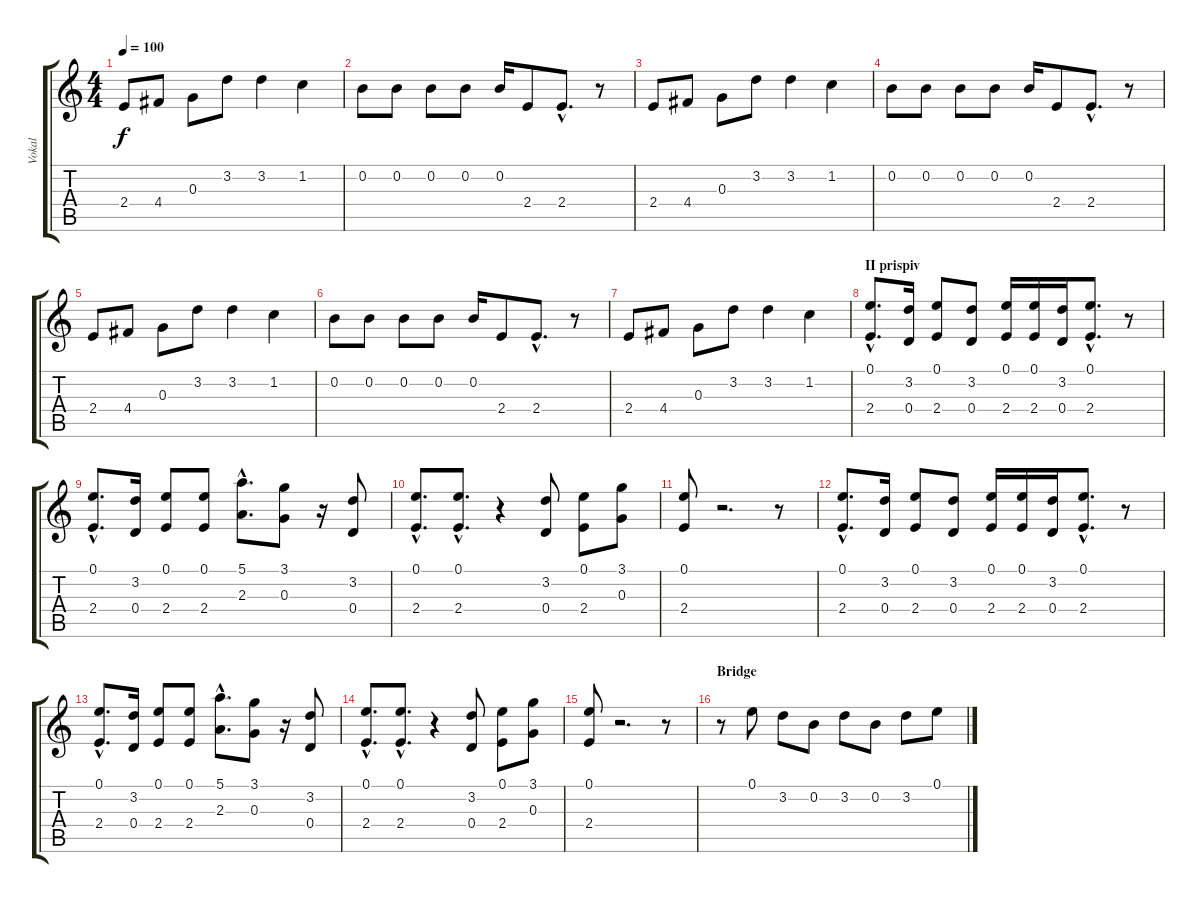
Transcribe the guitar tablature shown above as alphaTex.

\track ("Vokal" "Vokal") {instrument choiraahs}
\staff {score tabs}
\tuning (E5 B4 G4 D4 A3 E3) {hide}
\ts (4 4)
\tempo 100
\clef g2
\ks c
2.4.8{dy f} 4.4.8 0.3.8 3.2.8 3.2.4 1.2.4 |
0.2.8 0.2.8 0.2.8 0.2.8 0.2.16 2.4.8 2.4{hac}.8{d} r.8 |
2.4.8 4.4.8 0.3.8 3.2.8 3.2.4 1.2.4 |
0.2.8 0.2.8 0.2.8 0.2.8 0.2.16 2.4.8 2.4{hac}.8{d} r.8 |
2.4.8 4.4.8 0.3.8 3.2.8 3.2.4 1.2.4 |
0.2.8 0.2.8 0.2.8 0.2.8 0.2.16 2.4.8 2.4{hac}.8{d} r.8 |
2.4.8 4.4.8 0.3.8 3.2.8 3.2.4 1.2.4 |
\section ("" "II prispiv")
(0.1{hac} 2.4{hac}).8{d} (3.2 0.4).16 (0.1 2.4).8 (3.2 0.4).8 (0.1 2.4).16 (0.1 2.4).16 (3.2 0.4).16 (0.1{hac} 2.4{hac}).8{d} r.8 |
(0.1{hac} 2.4{hac}).8{d} (3.2 0.4).16 (0.1 2.4).8 (0.1 2.4).8 (5.1{hac} 2.3{hac}).8{d} (3.1 0.3).8 r.16 (3.2 0.4).8 |
(0.1{hac} 2.4{hac}).8{d} (0.1{hac} 2.4{hac}).8{d} r.4 (3.2 0.4).8 (0.1 2.4).8 (3.1 0.3).8 |
(0.1 2.4).8 r.2{d} r.8 |
(0.1{hac} 2.4{hac}).8{d} (3.2 0.4).16 (0.1 2.4).8 (3.2 0.4).8 (0.1 2.4).16 (0.1 2.4).16 (3.2 0.4).16 (0.1{hac} 2.4{hac}).8{d} r.8 |
(0.1{hac} 2.4{hac}).8{d} (3.2 0.4).16 (0.1 2.4).8 (0.1 2.4).8 (5.1{hac} 2.3{hac}).8{d} (3.1 0.3).8 r.16 (3.2 0.4).8 |
(0.1{hac} 2.4{hac}).8{d} (0.1{hac} 2.4{hac}).8{d} r.4 (3.2 0.4).8 (0.1 2.4).8 (3.1 0.3).8 |
(0.1 2.4).8 r.2{d} r.8 |
\section ("" "Bridge")
r.8 0.1.8 3.2.8 0.2.8 3.2.8 0.2.8 3.2.8 0.1.8
